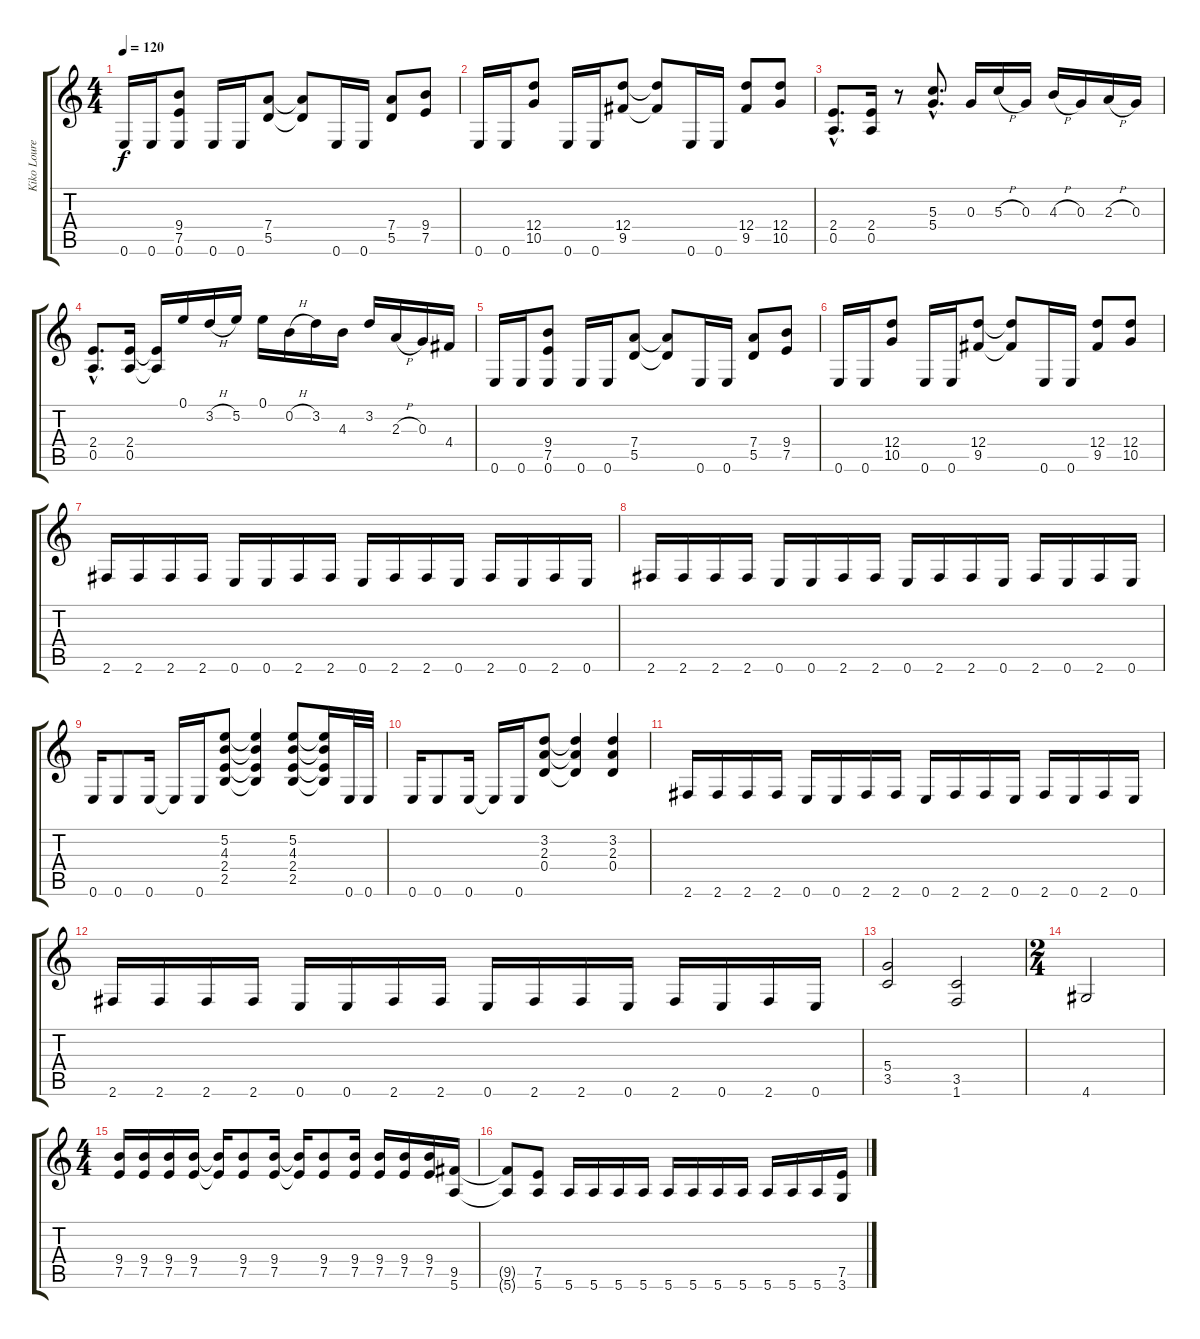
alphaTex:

\track ("Kiko Loureiro " "Kiko Loure") {instrument distortionguitar}
\staff {score tabs}
\tuning (E4 B3 G3 D3 A2 E2) {hide}
\ts (4 4)
\tempo 120
\clef g2
\ks c
0.6.16{dy f} 0.6.16 (9.4 7.5 0.6).8 0.6.16 0.6.16 (7.4 5.5).8 (7.4{t} 5.5{t}).8 0.6.16 0.6.16 (7.4 5.5).8 (9.4 7.5).8 |
0.6.16 0.6.16 (12.4 10.5).8 0.6.16 0.6.16 (12.4 9.5).8 (12.4{t} 9.5{t}).8 0.6.16 0.6.16 (12.4 9.5).8 (12.4 10.5).8 |
(2.4{hac} 0.5{hac}).8{d} (2.4 0.5).16 r.8 (5.3{hac} 5.4{hac}).8{d} 0.3.16 5.3{h}.16 0.3.16 4.3{h}.16 0.3.16 2.3{h}.16 0.3.16 |
(2.4{hac} 0.5{hac}).8{d} (2.4 0.5).16 (2.4{t} 0.5{t}).16 0.1.16 3.2{h}.16 5.2.16 0.1.16 0.2{h}.16 3.2.16 4.3.16 3.2.16 2.3{h}.16 0.3.16 4.4.16 |
0.6.16 0.6.16 (9.4 7.5 0.6).8 0.6.16 0.6.16 (7.4 5.5).8 (7.4{t} 5.5{t}).8 0.6.16 0.6.16 (7.4 5.5).8 (9.4 7.5).8 |
0.6.16 0.6.16 (12.4 10.5).8 0.6.16 0.6.16 (12.4 9.5).8 (12.4{t} 9.5{t}).8 0.6.16 0.6.16 (12.4 9.5).8 (12.4 10.5).8 |
2.6.16 2.6.16 2.6.16 2.6.16 0.6.16 0.6.16 2.6.16 2.6.16 0.6.16 2.6.16 2.6.16 0.6.16 2.6.16 0.6.16 2.6.16 0.6.16 |
2.6.16 2.6.16 2.6.16 2.6.16 0.6.16 0.6.16 2.6.16 2.6.16 0.6.16 2.6.16 2.6.16 0.6.16 2.6.16 0.6.16 2.6.16 0.6.16 |
0.6.16 0.6.8 0.6.16 0.6{t}.16 0.6.16 (5.2 4.3 2.4 2.5).8 (5.2{t} 4.3{t} 2.4{t} 2.5{t}).4 (5.2 4.3 2.4 2.5).8 (5.2{t} 4.3{t} 2.4{t} 2.5{t}).16 0.6.32 0.6.32 |
0.6.16 0.6.8 0.6.16 0.6{t}.16 0.6.16 (3.2 2.3 0.4).8 (3.2{t} 2.3{t} 0.4{t}).4 (3.2 2.3 0.4).4 |
2.6.16 2.6.16 2.6.16 2.6.16 0.6.16 0.6.16 2.6.16 2.6.16 0.6.16 2.6.16 2.6.16 0.6.16 2.6.16 0.6.16 2.6.16 0.6.16 |
2.6.16 2.6.16 2.6.16 2.6.16 0.6.16 0.6.16 2.6.16 2.6.16 0.6.16 2.6.16 2.6.16 0.6.16 2.6.16 0.6.16 2.6.16 0.6.16 |
(5.4 3.5).2 (3.5 1.6).2 |
\ts (2 4)
4.6.2 |
\ts (4 4)
(9.4 7.5).16 (9.4 7.5).16 (9.4 7.5).16 (9.4 7.5).16 (9.4{t} 7.5{t}).16 (9.4 7.5).8 (9.4 7.5).16 (9.4{t} 7.5{t}).16 (9.4 7.5).8 (9.4 7.5).16 (9.4 7.5).16 (9.4 7.5).16 (9.4 7.5).16 (9.5 5.6).16 |
(9.5{t} 5.6{t}).8 (7.5 5.6).8 5.6.16 5.6.16 5.6.16 5.6.16 5.6.16 5.6.16 5.6.16 5.6.16 5.6.16 5.6.16 5.6.16 (7.5 3.6).16
